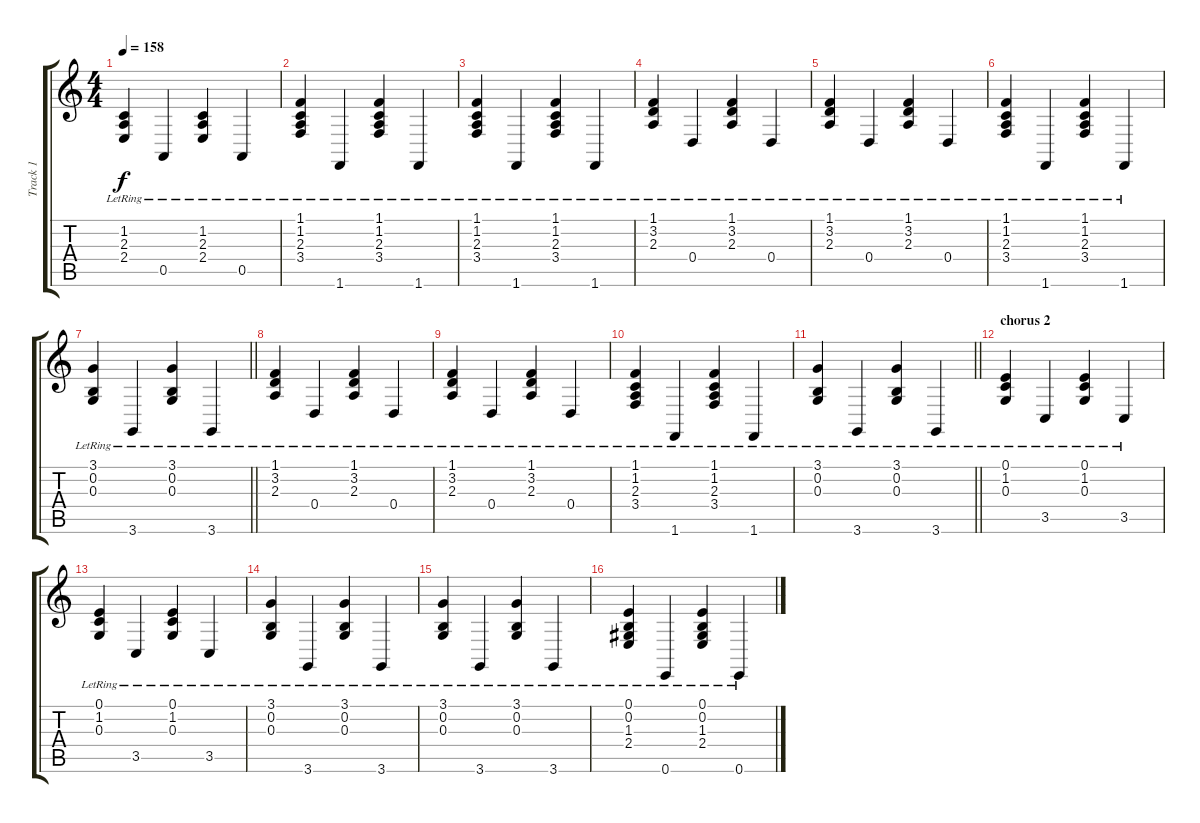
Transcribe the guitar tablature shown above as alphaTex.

\track ("Track 1" "Track 1") {instrument acousticgrandpiano}
\staff {score tabs}
\tuning (E4 B3 G3 D3 A2 E2) {hide}
\ts (4 4)
\tempo 158
\clef g2
\ks c
(1.2{lr} 2.3{lr} 2.4{lr}).4{dy f} 0.5{lr}.4 (1.2{lr} 2.3{lr} 2.4{lr}).4 0.5{lr}.4 |
(1.1{lr} 1.2{lr} 2.3{lr} 3.4{lr}).4 1.6{lr}.4 (1.1{lr} 1.2{lr} 2.3{lr} 3.4{lr}).4 1.6{lr}.4 |
(1.1{lr} 1.2{lr} 2.3{lr} 3.4{lr}).4 1.6{lr}.4 (1.1{lr} 1.2{lr} 2.3{lr} 3.4{lr}).4 1.6{lr}.4 |
(1.1{lr} 3.2{lr} 2.3{lr}).4 0.4{lr}.4 (1.1{lr} 3.2{lr} 2.3{lr}).4 0.4{lr}.4 |
(1.1{lr} 3.2{lr} 2.3{lr}).4 0.4{lr}.4 (1.1{lr} 3.2{lr} 2.3{lr}).4 0.4{lr}.4 |
(1.1{lr} 1.2{lr} 2.3{lr} 3.4{lr}).4 1.6{lr}.4 (1.1{lr} 1.2{lr} 2.3{lr} 3.4{lr}).4 1.6{lr}.4 |
\barLineRight lightlight
(3.1{lr} 0.2{lr} 0.3{lr}).4 3.6{lr}.4 (3.1{lr} 0.2{lr} 0.3{lr}).4 3.6{lr}.4 |
(1.1{lr} 3.2{lr} 2.3{lr}).4 0.4{lr}.4 (1.1{lr} 3.2{lr} 2.3{lr}).4 0.4{lr}.4 |
(1.1{lr} 3.2{lr} 2.3{lr}).4 0.4{lr}.4 (1.1{lr} 3.2{lr} 2.3{lr}).4 0.4{lr}.4 |
(1.1{lr} 1.2{lr} 2.3{lr} 3.4{lr}).4 1.6{lr}.4 (1.1{lr} 1.2{lr} 2.3{lr} 3.4{lr}).4 1.6{lr}.4 |
\barLineRight lightlight
(3.1{lr} 0.2{lr} 0.3{lr}).4 3.6{lr}.4 (3.1{lr} 0.2{lr} 0.3{lr}).4 3.6{lr}.4 |
\section ("" "chorus 2")
(0.1{lr} 1.2{lr} 0.3{lr}).4 3.5{lr}.4 (0.1{lr} 1.2{lr} 0.3{lr}).4 3.5{lr}.4 |
(0.1{lr} 1.2{lr} 0.3{lr}).4 3.5{lr}.4 (0.1{lr} 1.2{lr} 0.3{lr}).4 3.5{lr}.4 |
(3.1{lr} 0.2{lr} 0.3{lr}).4 3.6{lr}.4 (3.1{lr} 0.2{lr} 0.3{lr}).4 3.6{lr}.4 |
(3.1{lr} 0.2{lr} 0.3{lr}).4 3.6{lr}.4 (3.1{lr} 0.2{lr} 0.3{lr}).4 3.6{lr}.4 |
(0.1{lr} 0.2{lr} 1.3{lr} 2.4{lr}).4 0.6{lr}.4 (0.1{lr} 0.2{lr} 1.3{lr} 2.4{lr}).4 0.6{lr}.4
